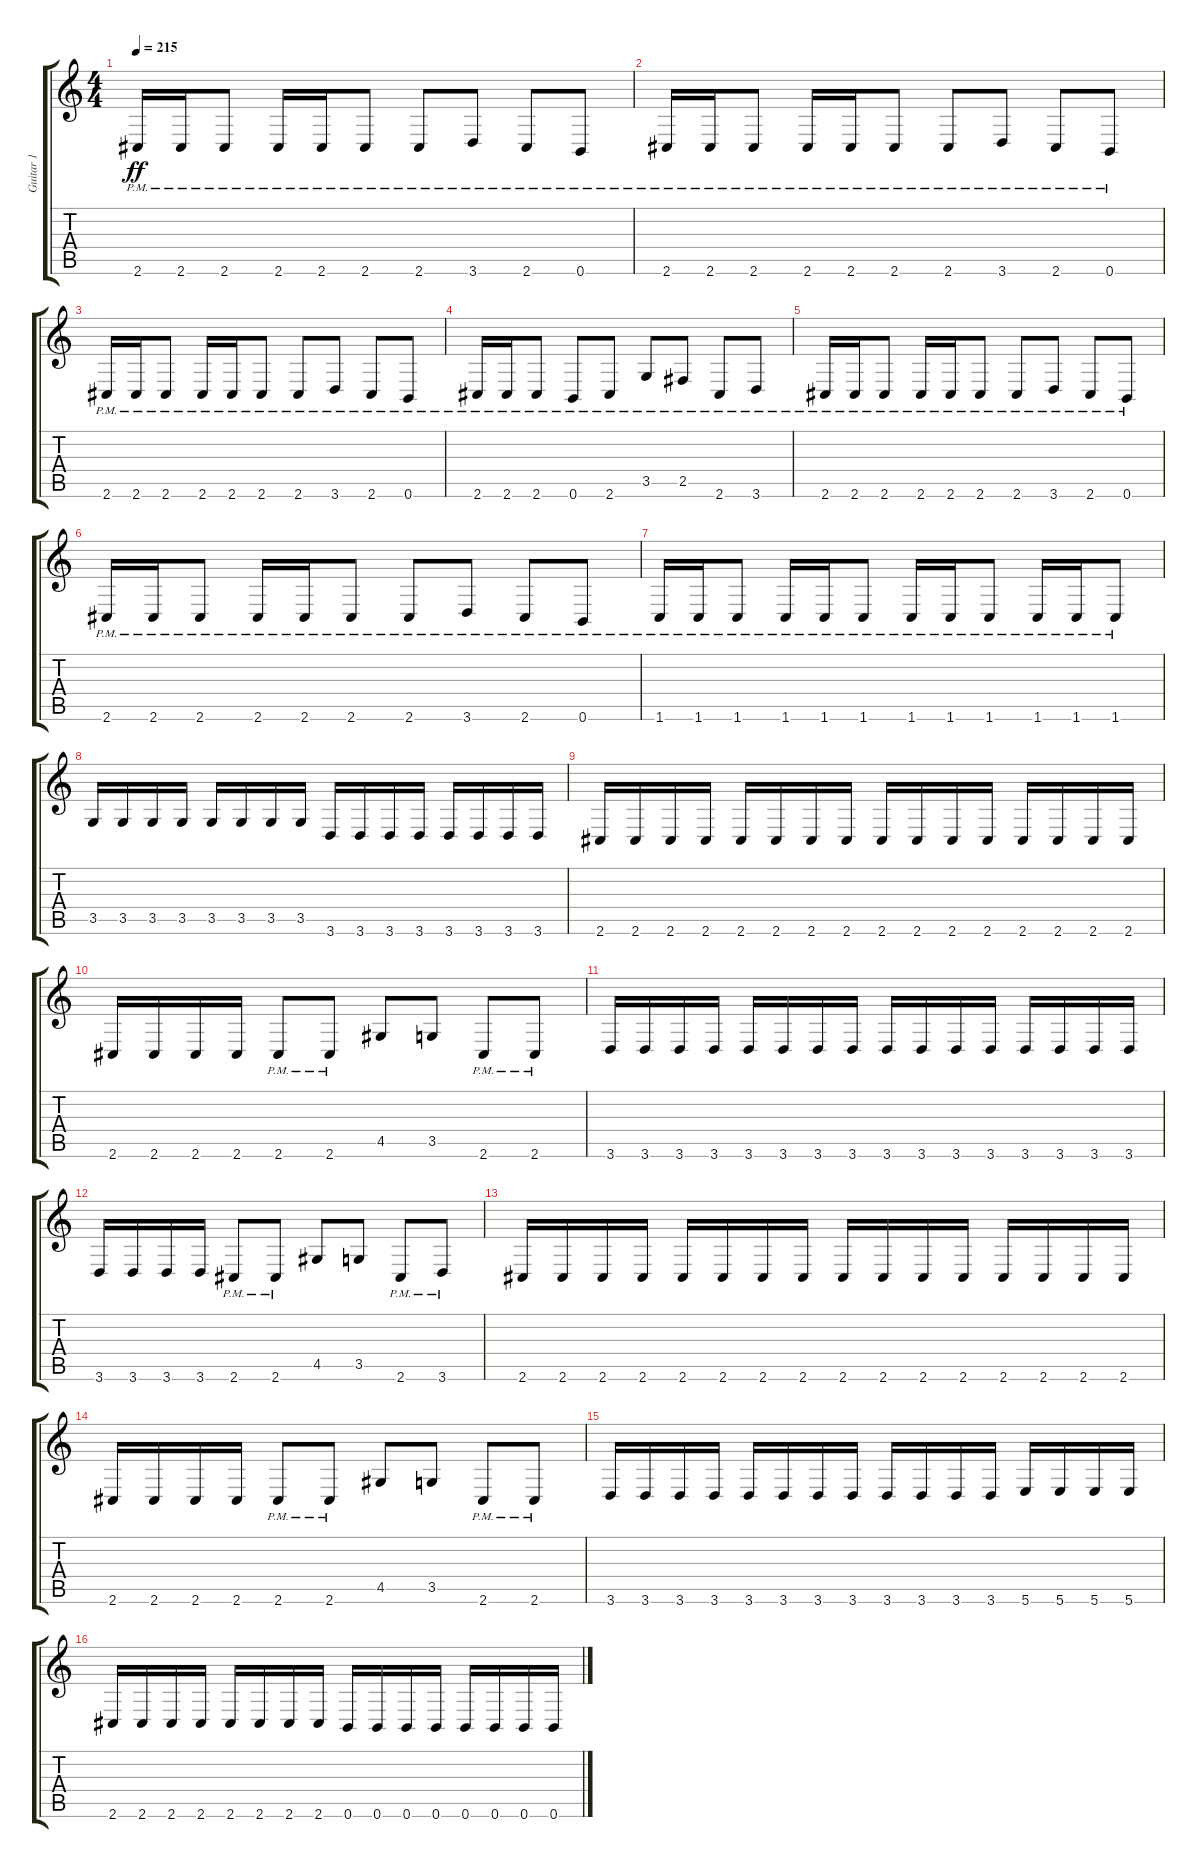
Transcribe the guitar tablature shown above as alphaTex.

\track ("Guitar 1" "Guitar 1") {instrument distortionguitar}
\staff {score tabs}
\tuning (B3 Gb3 D3 A2 E2 B1) {hide}
\ts (4 4)
\tempo 215
\clef g2
\ks c
2.6{pm}.16{dy ff} 2.6{pm}.16 2.6{pm}.8 2.6{pm}.16 2.6{pm}.16 2.6{pm}.8 2.6{pm}.8 3.6{pm}.8 2.6{pm}.8 0.6{pm}.8 |
2.6{pm}.16 2.6{pm}.16 2.6{pm}.8 2.6{pm}.16 2.6{pm}.16 2.6{pm}.8 2.6{pm}.8 3.6{pm}.8 2.6{pm}.8 0.6{pm}.8 |
2.6{pm}.16 2.6{pm}.16 2.6{pm}.8 2.6{pm}.16 2.6{pm}.16 2.6{pm}.8 2.6{pm}.8 3.6{pm}.8 2.6{pm}.8 0.6{pm}.8 |
2.6{pm}.16 2.6{pm}.16 2.6{pm}.8 0.6{pm}.8 2.6{pm}.8 3.5{pm}.8 2.5{pm}.8 2.6{pm}.8 3.6{pm}.8 |
2.6{pm}.16 2.6{pm}.16 2.6{pm}.8 2.6{pm}.16 2.6{pm}.16 2.6{pm}.8 2.6{pm}.8 3.6{pm}.8 2.6{pm}.8 0.6{pm}.8 |
2.6{pm}.16 2.6{pm}.16 2.6{pm}.8 2.6{pm}.16 2.6{pm}.16 2.6{pm}.8 2.6{pm}.8 3.6{pm}.8 2.6{pm}.8 0.6{pm}.8 |
1.6{pm}.16 1.6{pm}.16 1.6{pm}.8 1.6{pm}.16 1.6{pm}.16 1.6{pm}.8 1.6{pm}.16 1.6{pm}.16 1.6{pm}.8 1.6{pm}.16 1.6{pm}.16 1.6{pm}.8 |
3.5.16 3.5.16 3.5.16 3.5.16 3.5.16 3.5.16 3.5.16 3.5.16 3.6.16 3.6.16 3.6.16 3.6.16 3.6.16 3.6.16 3.6.16 3.6.16 |
2.6.16 2.6.16 2.6.16 2.6.16 2.6.16 2.6.16 2.6.16 2.6.16 2.6.16 2.6.16 2.6.16 2.6.16 2.6.16 2.6.16 2.6.16 2.6.16 |
2.6.16 2.6.16 2.6.16 2.6.16 2.6{pm}.8 2.6{pm}.8 4.5.8 3.5.8 2.6{pm}.8 2.6{pm}.8 |
3.6.16 3.6.16 3.6.16 3.6.16 3.6.16 3.6.16 3.6.16 3.6.16 3.6.16 3.6.16 3.6.16 3.6.16 3.6.16 3.6.16 3.6.16 3.6.16 |
3.6.16 3.6.16 3.6.16 3.6.16 2.6{pm}.8 2.6{pm}.8 4.5.8 3.5.8 2.6{pm}.8 3.6{pm}.8 |
2.6.16 2.6.16 2.6.16 2.6.16 2.6.16 2.6.16 2.6.16 2.6.16 2.6.16 2.6.16 2.6.16 2.6.16 2.6.16 2.6.16 2.6.16 2.6.16 |
2.6.16 2.6.16 2.6.16 2.6.16 2.6{pm}.8 2.6{pm}.8 4.5.8 3.5.8 2.6{pm}.8 2.6{pm}.8 |
3.6.16 3.6.16 3.6.16 3.6.16 3.6.16 3.6.16 3.6.16 3.6.16 3.6.16 3.6.16 3.6.16 3.6.16 5.6.16 5.6.16 5.6.16 5.6.16 |
2.6.16 2.6.16 2.6.16 2.6.16 2.6.16 2.6.16 2.6.16 2.6.16 0.6.16 0.6.16 0.6.16 0.6.16 0.6.16 0.6.16 0.6.16 0.6.16
